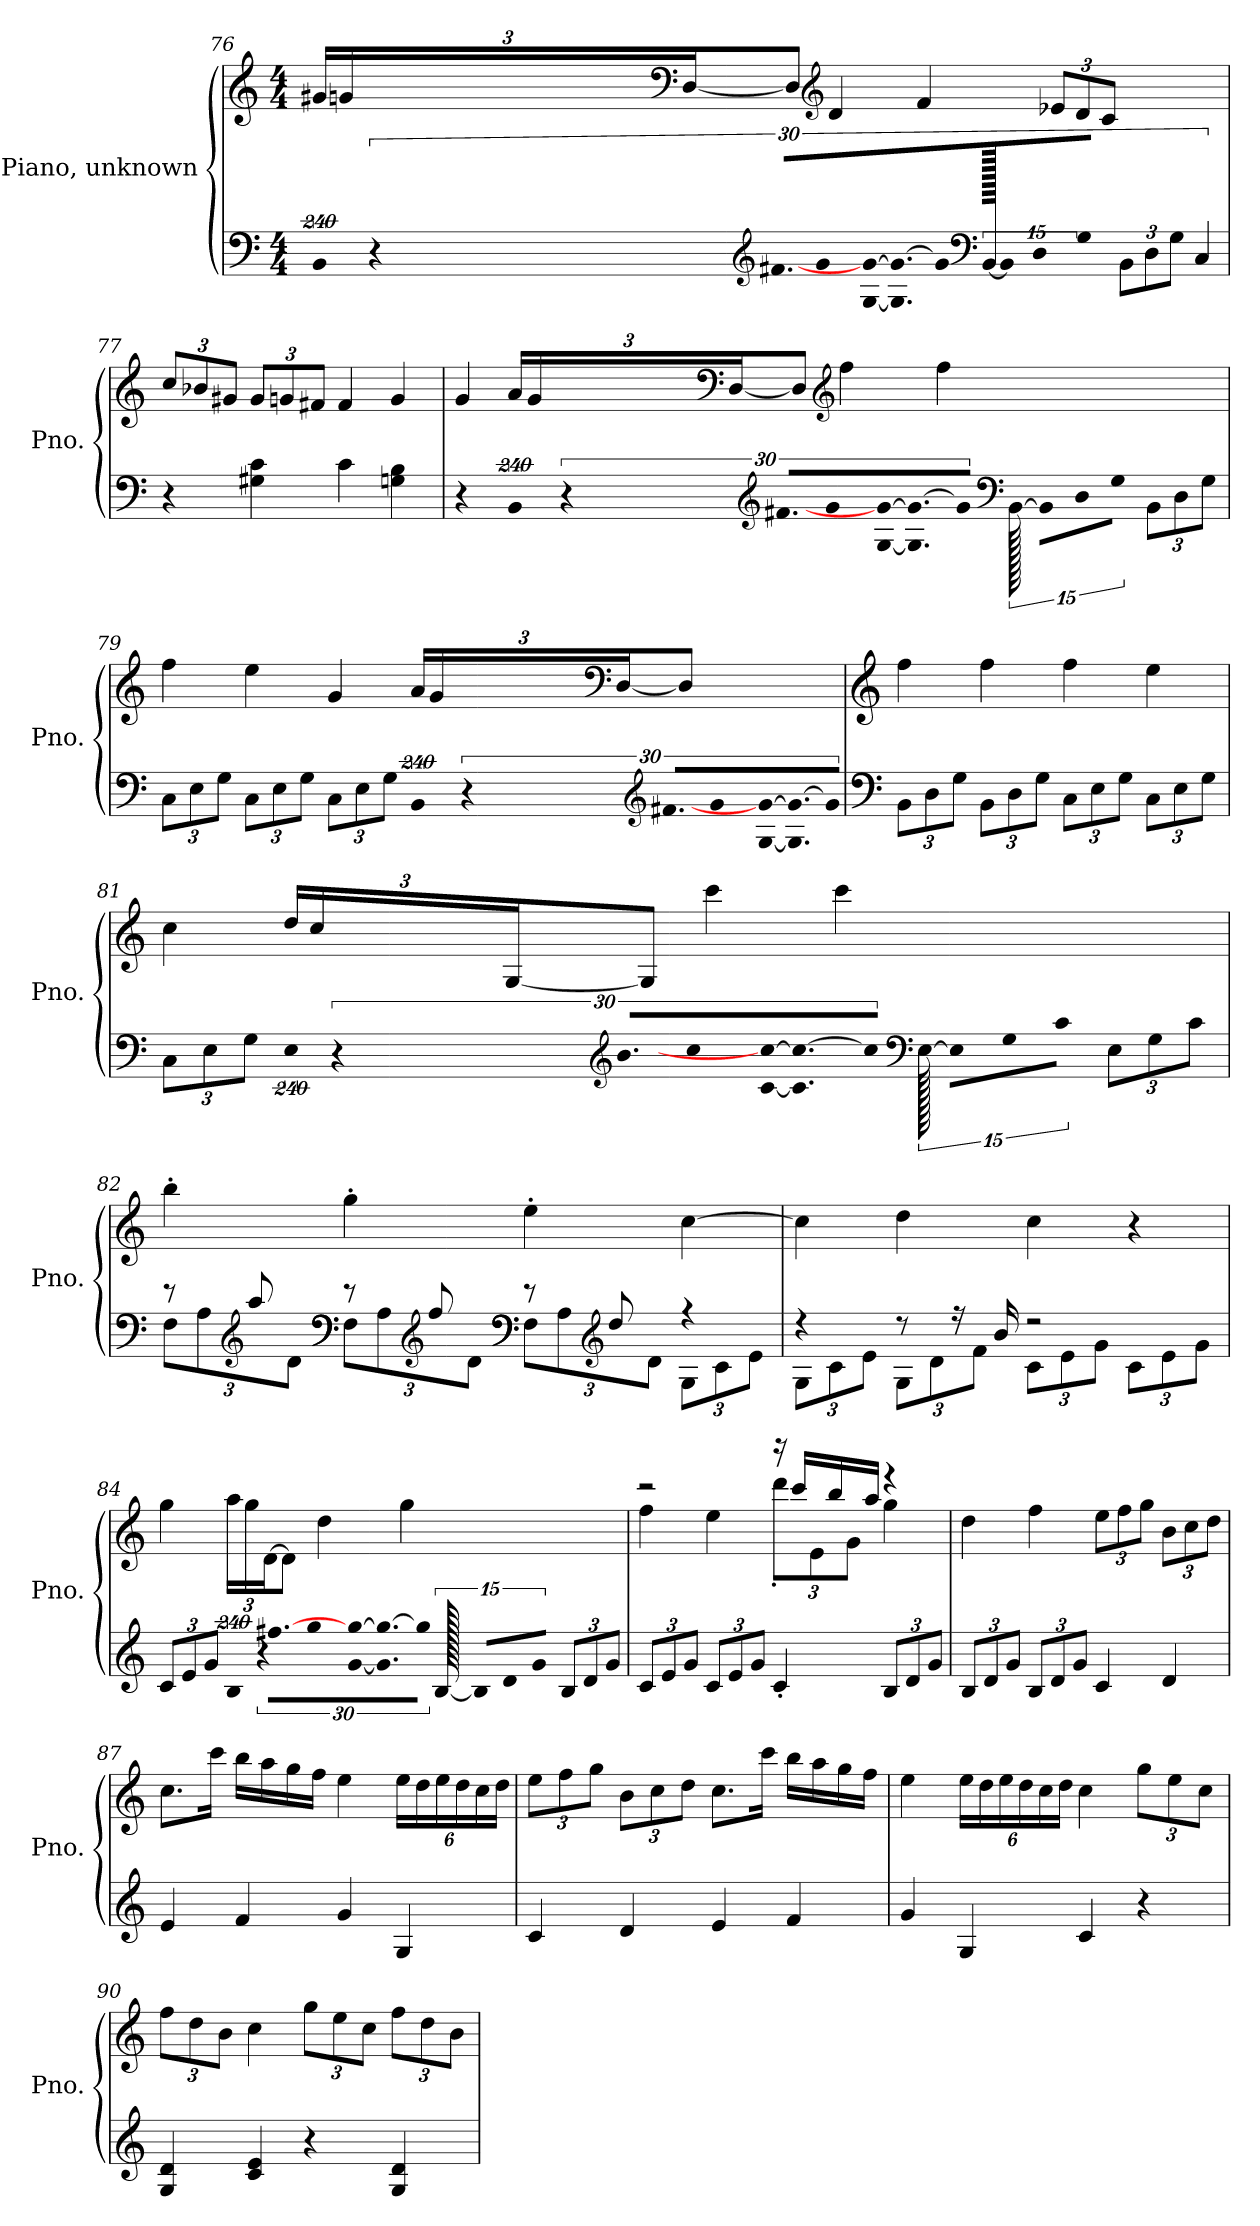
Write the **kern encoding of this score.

**kern	**kern
*part1	*part1
*staff2	*staff1
*I"Piano, unknown	*
*I'Pno.	*
!!LO:LB:g=z
*clefF4	*clefG2
*k[]	*k[]
*M4/4	*M4/4
=76	=76
!LO:N:vis=16	!
*	*Xbrackettup
1920%137BB/	24g#X/LL
.	24gn/
!LO:N:vis=64	!
960%17r	.
*	*clefF4
.	[24D/J
*clefG2	*
!LO:N:vis=32.	!
1920%103f#X/LLL	.
.	8D/J]
!LO:N:vis=64	!
[960%17g/L	.
1920ryy	.
!LO:N:vis=64	!
[960%17G/ 960%17g/_J	.
!LO:N:vis=32.	!
1920%103G/] 1920%103g/_	.
!LO:N:vis=64	!
960%17g/JJK]	.
*clefF4	*clefG2
[1920BB/	4d/
640%53BB/]	.
12D/	.
12G/J	.
*Xbrackettup	*
12BB\L	4f/
12D\	.
12G\J	.
4C/	12e-X/L
.	12d/
.	12c/J
=77	=77
4r	12cc/L
.	12b-X/
.	12g#X/J
4G#X\ 4c\	12g#/L
.	12gn/
.	12f#X/J
4c\	4f#/
4Gn\ 4B\	4g/
!!LO:PB:g=z
=78	=78
4r	4g/
*brackettup	*
!LO:N:vis=16	!
1920%137BB/	24a/LL
.	24g/
!LO:N:vis=64	!
960%17r	.
*	*clefF4
.	[24D/J
*clefG2	*
!LO:N:vis=32.	!
1920%103f#X/LLL	.
.	8D/J]
!LO:N:vis=64	!
[960%17g/L	.
1920ryy	.
!LO:N:vis=64	!
[960%17G/ 960%17g/_J	.
!LO:N:vis=32.	!
1920%103G/] 1920%103g/_	.
!LO:N:vis=64	!
960%17g/JJJk]	.
*clefF4	*clefG2
[1920BB\	4ff\
640%53BB\L]	.
12D\	.
12G\J	.
*Xbrackettup	*
12BB\L	4ff\
12D\	.
12G\J	.
=79	=79
12C\L	4ff\
12E\	.
12G\J	.
12C\L	4ee\
12E\	.
12G\J	.
12C\L	4g/
12E\	.
12G\J	.
*brackettup	*
!LO:N:vis=16	!
1920%137BB/	24a/LL
.	24g/
!LO:N:vis=64	!
960%17r	.
*	*clefF4
.	[24D/J
*clefG2	*
!LO:N:vis=32.	!
1920%103f#X/LLL	.
.	8D/J]
!LO:N:vis=64	!
[960%17g/L	.
1920ryy	.
!LO:N:vis=64	!
[960%17G/ 960%17g/_J	.
!LO:N:vis=32.	!
1920%103G/] 1920%103g/_	.
!LO:N:vis=64	!
960%17g/JJJk]	.
!!LO:LB:g=z
=80	=80
*clefF4	*clefG2
*Xbrackettup	*
12BB\L	4ff\
12D\	.
12G\J	.
12BB\L	4ff\
12D\	.
12G\J	.
12C\L	4ff\
12E\	.
12G\J	.
12C\L	4ee\
12E\	.
12G\J	.
=81	=81
12C\L	4cc\
12E\	.
12G\J	.
*brackettup	*
!LO:N:vis=16	!
1920%137E\	24dd/LL
.	24cc/
!LO:N:vis=64	!
960%17r	.
.	[24G/J
*clefG2	*
!LO:N:vis=32.	!
1920%103b/LLL	.
.	8G/J]
!LO:N:vis=64	!
[960%17cc/L	.
1920ryy	.
!LO:N:vis=64	!
[960%17c/ 960%17cc/_J	.
!LO:N:vis=32.	!
1920%103c/] 1920%103cc/_	.
!LO:N:vis=64	!
960%17cc/JJJk]	.
*clefF4	*
[1920E\	4ccc\
640%53E\L]	.
12G\	.
12c\J	.
*Xbrackettup	*
12E\L	4ccc\
12G\	.
12c\J	.
!!LO:LB:g=z
=82	=82
*^	*
8r	12F\L	4bb'\
.	12A\	.
*clefG2	*	*
8aa/	.	.
.	12d\J	.
*clefF4	*	*
8r	12F\L	4gg'\
.	12A\	.
*clefG2	*	*
8ff/	.	.
.	12d\J	.
*clefF4	*	*
8r	12F\L	4ee'\
.	12A\	.
*clefG2	*	*
8dd/	.	.
.	12d\J	.
4r	12G\L	[4cc\
.	12c\	.
.	12e\J	.
=83	=83	=83
4r	12G\L	4cc\]
.	12c\	.
.	12e\J	.
8r	12G\L	4dd\
.	12d\	.
16r	.	.
.	12f\J	.
16b/	.	.
2r	12c\L	4cc\
.	12e\	.
.	12g\J	.
.	12c\L	4r
.	12e\	.
.	12g\J	.
*v	*v	*
!!LO:LB:g=z
=84	=84
12c/L	4gg\
12e/	.
12g/J	.
*brackettup	*
!LO:N:vis=16	!
1920%137B/	24aa\LL
.	24gg\
!LO:N:vis=64	!
960%17r	.
.	[24d\J
!LO:N:vis=32.	!
1920%103ff#X\LLL	.
.	8d\J]
!LO:N:vis=64	!
[960%17gg\L	.
1920ryy	.
!LO:N:vis=64	!
[960%17g\ 960%17gg\_J	.
!LO:N:vis=32.	!
1920%103g\] 1920%103gg\_	.
!LO:N:vis=64	!
960%17gg\JJJk]	.
[1920B/	4dd\
640%53B/L]	.
12d/	.
12g/J	.
*Xbrackettup	*
12B/L	4gg\
12d/	.
12g/J	.
=85	=85
*	*^
12c/L	2r	4ff\
12e/	.	.
12g/J	.	.
12c/L	.	4ee\
12e/	.	.
12g/J	.	.
4c'/	16r	12ddd'\L
.	16ccc/LL	.
.	.	12e\
.	16bb/	.
.	.	12g\J
.	16aa/JJ	.
12B/L	4r	4gg\
12d/	.	.
12g/J	.	.
*	*v	*v
=86	=86
12B/L	4dd\
12d/	.
12g/J	.
12B/L	4ff\
12d/	.
12g/J	.
4c/	12ee\L
.	12ff\
.	12gg\J
4d/	12b\L
.	12cc\
.	12dd\J
!!LO:LB:g=z
=87	=87
4e/	8.cc\L
.	16ccc\Jk
4f/	16bb\LL
.	16aa\
.	16gg\
.	16ff\JJ
4g/	4ee\
4G/	24ee\LL
.	24dd\
.	24ee\
.	24dd\
.	24cc\
.	24dd\JJ
=88	=88
4c/	12ee\L
.	12ff\
.	12gg\J
4d/	12b\L
.	12cc\
.	12dd\J
4e/	8.cc\L
.	16ccc\Jk
4f/	16bb\LL
.	16aa\
.	16gg\
.	16ff\JJ
=89	=89
4g/	4ee\
4G/	24ee\LL
.	24dd\
.	24ee\
.	24dd\
.	24cc\
.	24dd\JJ
4c/	4cc\
4r	12gg\L
.	12ee\
.	12cc\J
!!LO:LB:g=z
=90	=90
4G/ 4d/	12ff\L
.	12dd\
.	12b\J
4c/ 4e/	4cc\
4r	12gg\L
.	12ee\
.	12cc\J
4G/ 4d/	12ff\L
.	12dd\
.	12b\J
=	=
*-	*-
